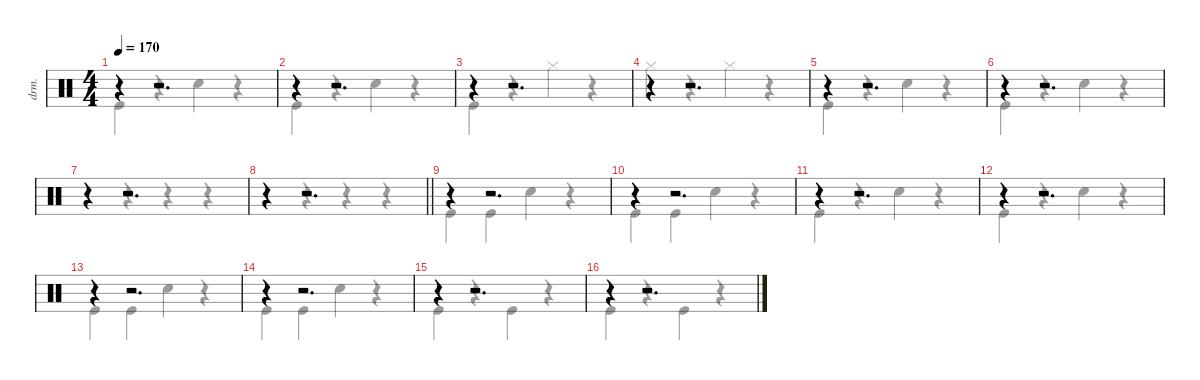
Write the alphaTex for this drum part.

\defaultSystemsLayout 4
\hideDynamics
\bracketExtendMode nobrackets
\otherSystemsTrackNameOrientation horizontal
\track ("Drumkit" "drm.") {instrument percussion}
\staff {score}
\articulation defaults
\voice
\ts (4 4)
\tempo 170
\clef neutral
\ks c
r.4{dy mf} r.2{d} |
r.4 r.2{d} |
r.4 r.2{d} |
r.4 r.2{d} |
r.4 r.2{d} |
r.4 r.2{d} |
r.4 r.2{d} |
\barLineRight lightlight
r.4 r.2{d} |
r.4 r.2{d} |
r.4 r.2{d} |
r.4 r.2{d} |
r.4 r.2{d} |
r.4 r.2{d} |
r.4 r.2{d} |
r.4 r.2{d} |
r.4 r.2{d}
\voice
\clef neutral
\ottava regular
\simile none
\ks c "Kick (hit)".4{dy f}
r.4 "Snare (hit) 2".4 r.4 |
"Kick (hit)".4 r.4 "Snare (hit) 2".4 r.4 |
"Kick (hit)".4 r.4 "Hi-Hat (closed)".4 r.4 |
"Hi-Hat (closed)".4 r.4 "Hi-Hat (closed)".4 r.4 |
"Kick (hit)".4 r.4 "Snare (hit) 2".4 r.4 |
"Kick (hit)".4 r.4 "Snare (hit) 2".4 r.4 |
r.4 r.4 r.4 r.4 |
\barLineRight lightlight
r.4 r.4 r.4 r.4 |
"Kick (hit)".4 "Kick (hit)".4 "Snare (hit) 2".4 r.4 |
"Kick (hit)".4 "Kick (hit)".4 "Snare (hit) 2".4 r.4 |
"Kick (hit)".4 r.4 "Snare (hit) 2".4 r.4 |
"Kick (hit)".4 r.4 "Snare (hit) 2".4 r.4 |
"Kick (hit)".4 "Kick (hit)".4 "Snare (hit) 2".4 r.4 |
"Kick (hit)".4 "Kick (hit)".4 "Snare (hit) 2".4 r.4 |
"Kick (hit)".4 r.4 "Kick (hit)".4 r.4 |
"Kick (hit)".4 r.4 "Kick (hit)".4 r.4
